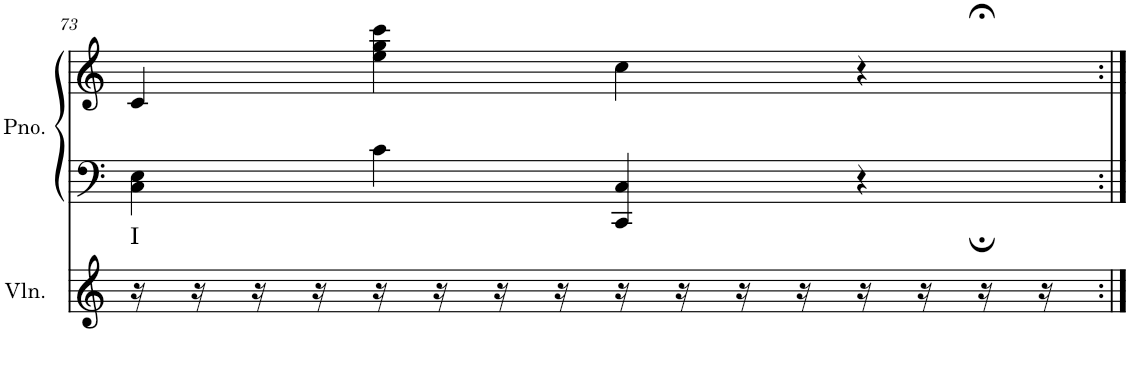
**kern	**harte	**kern	**kern
*part2	*part2	*part1	*part1
*staff3	*	*staff2	*staff1
*I"Violin	*	*I"Piano, Piano right	*
*I'Vln.	*	*I'Pno.	*
!!LO:PB:g=z
*clefG2	*	*clefF4	*clefG2
*k[]	*	*k[]	*k[]
*M4/4	*	*M4/4	*M4/4
*met(c)	*	*met(c)	*met(c)
=73	=73	=73	=73
!	!LO:H:kt=I	!	!
16r	N	4C\ 4E\	4c/
16r	.	.	.
16r	.	.	.
16r	.	.	.
16r	.	4c\	4ee\ 4gg\ 4ccc\
16r	.	.	.
16r	.	.	.
16r	.	.	.
16r	.	4CC/ 4C/	4cc\
16r	.	.	.
16r	.	.	.
16r	.	.	.
16r	.	4r;	4r;<
16r	.	.	.
16r	.	.	.
16r	.	.	.
=:|!	=:|!	=:|!	=:|!
*-	*-	*-	*-
